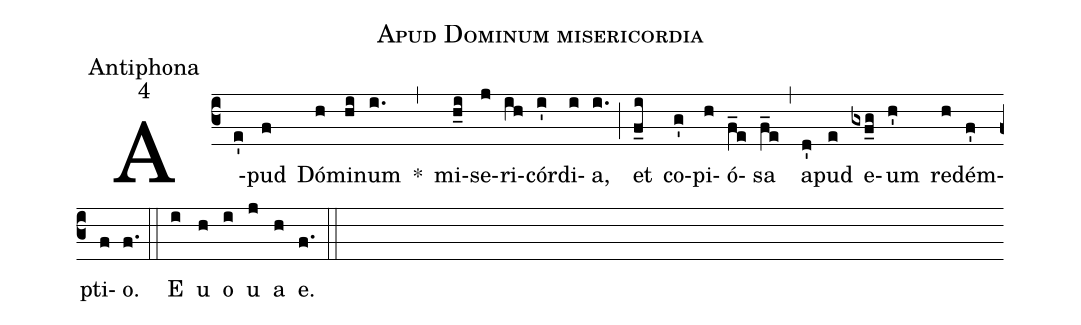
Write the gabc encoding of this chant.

name:Apud Dominum misericordia;
office-part:Antiphona;
mode:4;
%%
(c3) A(e')pud(f) Dó(h)mi(hi)num(i.) *(,) mi(h_i)se(j)ri(ih)cór(i')di(i)a,(i.) (;) et(f_i) co(g')pi(h)ó(f_e)sa(f_e) (,) a(d')pud(e) e(gxf_g)um(h') red(h)ém(f')pti(f)o.(f.) (::) <eu>E(i) u(h) o(i) u(j) a(h) e.</eu>(f.) (::)
